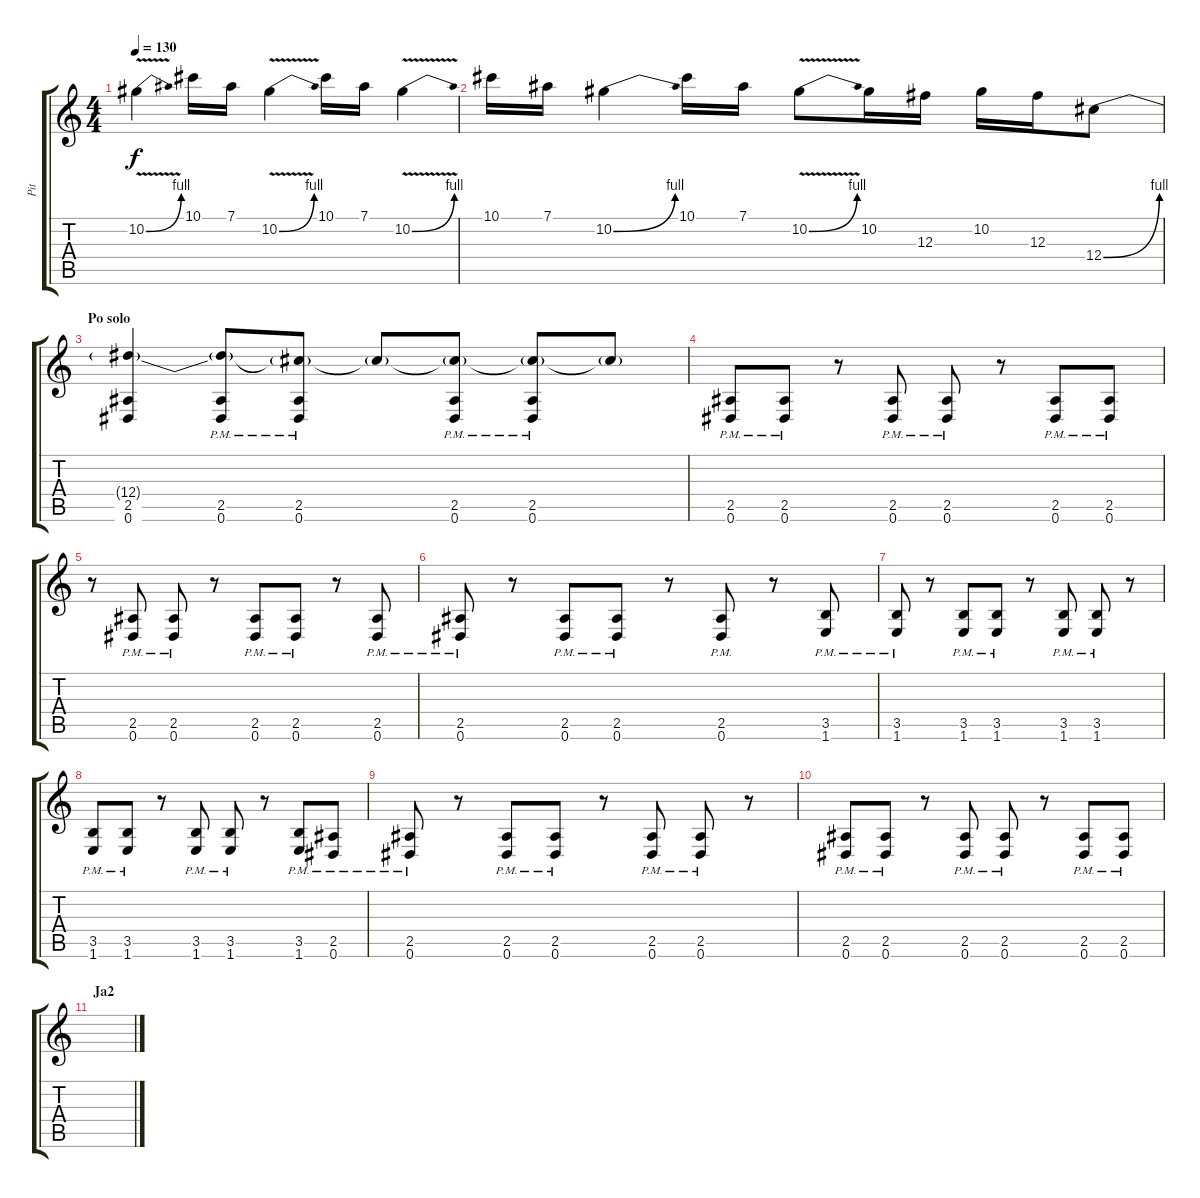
\track ("Pit" "Pit") {instrument overdrivenguitar}
\staff {score tabs}
\tuning (Eb4 Bb3 Gb3 Db3 Ab2 Eb2) {hide}
\ts (4 4)
\tempo 130
\clef g2
\ks c
10.2{be (bend 0 0 60 4) v}.4{dy f} 10.1.16 7.1.16 10.2{be (bend 0 0 60 4) v}.4 10.1.16 7.1.16 10.2{be (bend 0 0 60 4) v}.4 |
10.1.16 7.1.16 10.2{be (bend 0 0 60 4)}.4 10.1.16 7.1.16 10.2{be (bend 0 0 60 4) v}.8 10.2.16 12.3.16 10.2.16 12.3.16 12.4{be (bend 0 0 60 4)}.8 |
\section ("" "Po solo")
(12.4{t} 2.5 0.6).4{balance 2} (12.4{t} 2.5{pm} 0.6{pm}).8 (12.4{t} 2.5{pm} 0.6{pm}).8 12.4{t}.8 (12.4{t} 2.5{pm} 0.6{pm}).8 (12.4{t} 2.5{pm} 0.6{pm}).8 12.4{t}.8 |
(2.5{pm} 0.6{pm}).8 (2.5{pm} 0.6{pm}).8 r.8 (2.5{pm} 0.6{pm}).8 (2.5{pm} 0.6{pm}).8 r.8 (2.5{pm} 0.6{pm}).8 (2.5{pm} 0.6{pm}).8 |
r.8 (2.5{pm} 0.6{pm}).8 (2.5{pm} 0.6{pm}).8 r.8 (2.5{pm} 0.6{pm}).8 (2.5{pm} 0.6{pm}).8 r.8 (2.5{pm} 0.6{pm}).8 |
(2.5{pm} 0.6{pm}).8 r.8 (2.5{pm} 0.6{pm}).8 (2.5{pm} 0.6{pm}).8 r.8 (2.5{pm} 0.6{pm}).8 r.8 (3.5{pm} 1.6{pm}).8 |
(3.5{pm} 1.6{pm}).8 r.8 (3.5{pm} 1.6{pm}).8 (3.5{pm} 1.6{pm}).8 r.8 (3.5{pm} 1.6{pm}).8 (3.5{pm} 1.6{pm}).8 r.8 |
(3.5{pm} 1.6{pm}).8 (3.5{pm} 1.6{pm}).8 r.8 (3.5{pm} 1.6{pm}).8 (3.5{pm} 1.6{pm}).8 r.8 (3.5{pm} 1.6{pm}).8 (2.5{pm} 0.6{pm}).8 |
(2.5{pm} 0.6{pm}).8 r.8 (2.5{pm} 0.6{pm}).8 (2.5{pm} 0.6{pm}).8 r.8 (2.5{pm} 0.6{pm}).8 (2.5{pm} 0.6{pm}).8 r.8 |
(2.5{pm} 0.6{pm}).8 (2.5{pm} 0.6{pm}).8 r.8 (2.5{pm} 0.6{pm}).8 (2.5{pm} 0.6{pm}).8 r.8 (2.5{pm} 0.6{pm}).8 (2.5{pm} 0.6{pm}).8 |
\section ("" "Ja2")
